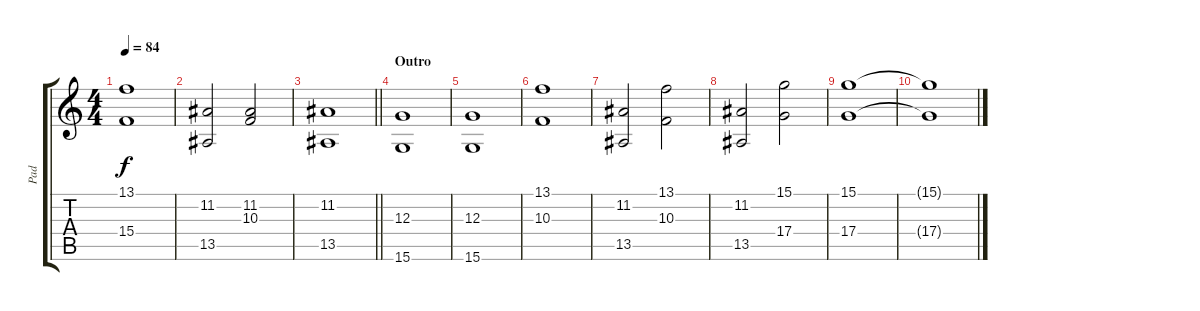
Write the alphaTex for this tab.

\track ("Pad" "Pad") {instrument pad8sweep}
\staff {score tabs}
\tuning (E4 B3 G3 D3 A2 E2) {hide}
\ts (4 4)
\tempo 84
\clef g2
\ks c
(13.1 15.4).1{dy f} |
(11.2 13.5).2 (11.2 10.3).2 |
\barLineRight lightlight
(11.2 13.5).1 |
\section ("" "Outro")
(12.3 15.6).1 |
(12.3 15.6).1 |
(13.1 10.3).1 |
(11.2 13.5).2 (13.1 10.3).2 |
(11.2 13.5).2 (15.1 17.4).2 |
(15.1 17.4).1 |
(15.1{t} 17.4{t}).1
